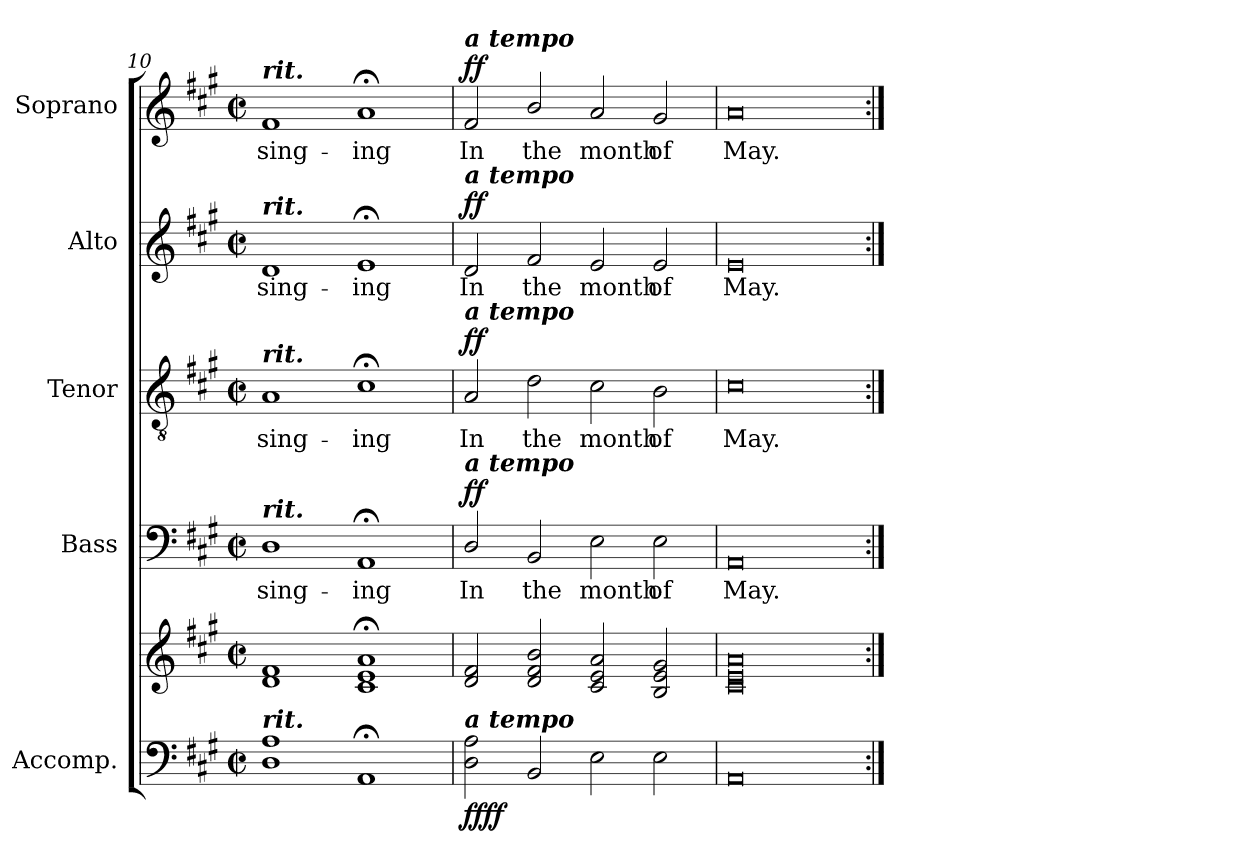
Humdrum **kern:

**kern	**kern	**dynam	**kern	**text	**dynam	**kern	**text	**dynam	**kern	**text	**dynam	**kern	**text	**dynam
*part5	*part5	*part5	*part4	*part4	*part4	*part3	*part3	*part3	*part2	*part2	*part2	*part1	*part1	*part1
*staff6	*staff5	*staff5/6	*staff4	*staff4	*staff4	*staff3	*staff3	*staff3	*staff2	*staff2	*staff2	*staff1	*staff1	*staff1
*I"Accomp.	*	*	*I"Bass	*	*	*I"Tenor	*	*	*I"Alto	*	*	*I"Soprano	*	*
*	*	*	*I'B	*	*	*I'T	*	*	*I'A	*	*	*I'S	*	*
*clefF4	*clefG2	*	*clefF4	*	*	*clefGv2	*	*	*clefG2	*	*	*clefG2	*	*
*k[f#c#g#]	*k[f#c#g#]	*	*k[f#c#g#]	*	*	*k[f#c#g#]	*	*	*k[f#c#g#]	*	*	*k[f#c#g#]	*	*
*A:	*A:	*	*A:	*	*	*A:	*	*	*A:	*	*	*A:	*	*
*M4/2	*M4/2	*	*M4/2	*	*	*M4/2	*	*	*M4/2	*	*	*M4/2	*	*
*met(c|)	*met(c|)	*	*met(c|)	*	*	*met(c|)	*	*	*met(c|)	*	*	*met(c|)	*	*
=10	=10	=10	=10	=10	=10	=10	=10	=10	=10	=10	=10	=10	=10	=10
*	*^	*	*	*	*	*	*	*	*	*	*	*	*	*
!	!	!	!	!	!	!	!	!	!	!	!	!	!LO:TX:a:Bi:t=rit.	!	!
!	!	!	!	!	!	!	!	!	!	!LO:TX:a:Bi:t=rit.	!	!	!	!	!
!	!	!	!	!	!	!	!LO:TX:a:Bi:t=rit.	!	!	!	!	!	!	!	!
!	!	!	!	!LO:TX:a:Bi:t=rit.	!	!	!	!	!	!	!	!	!	!	!
!LO:TX:a:Bi:t=rit.	!	!	!	!	!	!	!	!	!	!	!	!	!	!	!
!	!	!	!	!	!LO:LY:b	!	!	!LO:LY:b	!	!	!LO:LY:b	!	!	!LO:LY:b	!
1D 1A	1d 1f#	0ryy	.	1D	sing-	.	1A	sing-	.	1d	sing-	.	1f#	sing-	.
!	!	!	!	!	!LO:LY:b	!	!	!LO:LY:b	!	!	!LO:LY:b	!	!	!LO:LY:b	!
1AA;<	1c#;< 1e;< 1a;<	.	.	1AA;<	-ing	.	1c#;<	-ing	.	1e;<	-ing	.	1a;<	-ing	.
=11	=11	=11	=11	=11	=11	=11	=11	=11	=11	=11	=11	=11	=11	=11	=11
!	!	!	!	!	!	!	!	!	!	!	!	!	!LO:TX:a:Bi:t=a tempo	!	!
!	!	!	!	!	!	!	!	!	!	!LO:TX:a:Bi:t=a tempo	!	!	!	!	!
!	!	!	!	!	!	!	!LO:TX:a:Bi:t=a tempo	!	!	!	!	!	!	!	!
!	!	!	!	!LO:TX:a:Bi:t=a tempo	!	!	!	!	!	!	!	!	!	!	!
!LO:TX:a:Bi:t=a tempo	!	!	!	!	!	!	!	!	!	!	!	!	!	!	!
!	!	!	!LO:DY:b=2	!	!LO:LY:b	!	!	!LO:LY:b	!	!	!LO:LY:b	!	!	!LO:LY:b	!
!	!	!	!LO:DY:n=1:b	!	!	!LO:DY:b	!	!	!LO:DY:b	!	!	!LO:DY:b	!	!	!LO:DY:b
2D\ 2A\	2d 2f#	0ryy	ff ff	2D/	In	ff	2A	In	ff	2d	In	ff	2f#	In	ff
!	!	!	!	!	!LO:LY:b	!	!	!LO:LY:b	!	!	!LO:LY:b	!	!	!LO:LY:b	!
2BB	2d/ 2f#/ 2b/	.	.	2BB	the	.	2d	the	.	2f#	the	.	2b/	the	.
!	!	!	!	!	!LO:LY:b	!	!	!LO:LY:b	!	!	!LO:LY:b	!	!	!LO:LY:b	!
2E	2c# 2e 2a	.	.	2E	month	.	2c#	month	.	2e	month	.	2a	month	.
!	!	!	!	!	!LO:LY:b	!	!	!LO:LY:b	!	!	!LO:LY:b	!	!	!LO:LY:b	!
2E	2B 2e 2g#	.	.	2E	of	.	2B	of	.	2e	of	.	2g#	of	.
=12	=12	=12	=12	=12	=12	=12	=12	=12	=12	=12	=12	=12	=12	=12	=12
!	!	!	!	!	!LO:LY:b	!	!	!LO:LY:b	!	!	!LO:LY:b	!	!	!LO:LY:b	!
0AA	0c# 0e 0a	0ryy	.	0AA	May.	.	0c#	May.	.	0e	May.	.	0a	May.	.
*	*v	*v	*	*	*	*	*	*	*	*	*	*	*	*	*
=:|!	=:|!	=:|!	=:|!	=:|!	=:|!	=:|!	=:|!	=:|!	=:|!	=:|!	=:|!	=:|!	=:|!	=:|!
*-	*-	*-	*-	*-	*-	*-	*-	*-	*-	*-	*-	*-	*-	*-
